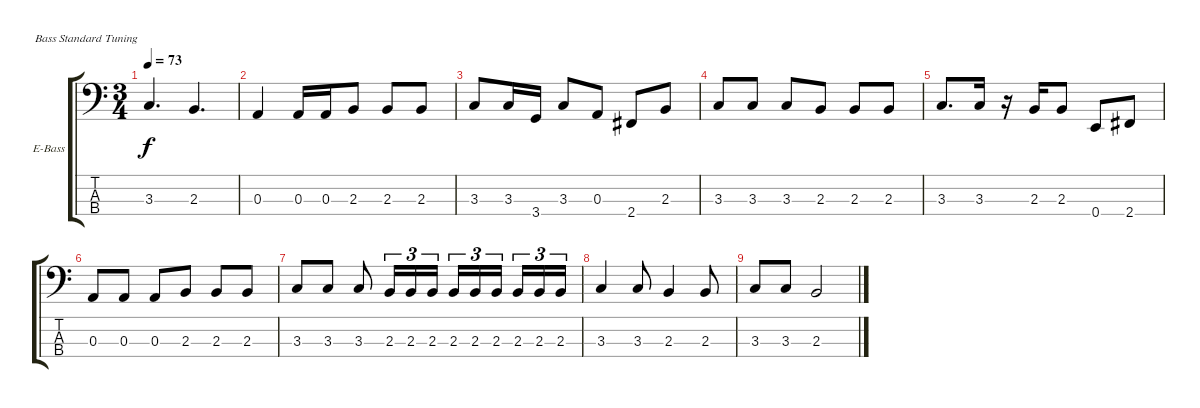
\defaultSystemsLayout 4
\bracketExtendMode groupsimilarinstruments
\firstSystemTrackNameOrientation horizontal
\otherSystemsTrackNameOrientation horizontal
\track ("Electric Bass" "E-Bass") {instrument electricbassfinger}
\staff {score tabs}
\tuning (G2 D2 A1 E1)
\ts (3 4)
\tempo 73
\clef f4
\ks c
3.3.4{d dy f} 2.3.4{d} |
0.3.4 0.3.16 0.3.16 2.3.8 2.3.8 2.3.8 |
3.3.8 3.3.16 3.4.16 3.3.8 0.3.8 2.4.8 2.3.8 |
3.3.8 3.3.8 3.3.8 2.3.8 2.3.8 2.3.8 |
3.3.8{d} 3.3.16 r.16 2.3.16 2.3.8 0.4.8 2.4.8 |
0.3.8 0.3.8 0.3.8 2.3.8 2.3.8 2.3.8 |
3.3.8 3.3.8 3.3.8 2.3.16{tu (3 2)} 2.3.16{tu (3 2)} 2.3.16{tu (3 2)} 2.3.16{tu (3 2)} 2.3.16{tu (3 2)} 2.3.16{tu (3 2)} 2.3.16{tu (3 2)} 2.3.16{tu (3 2)} 2.3.16{tu (3 2)} |
3.3.4 3.3.8 2.3.4 2.3.8 |
3.3.8 3.3.8 2.3.2
